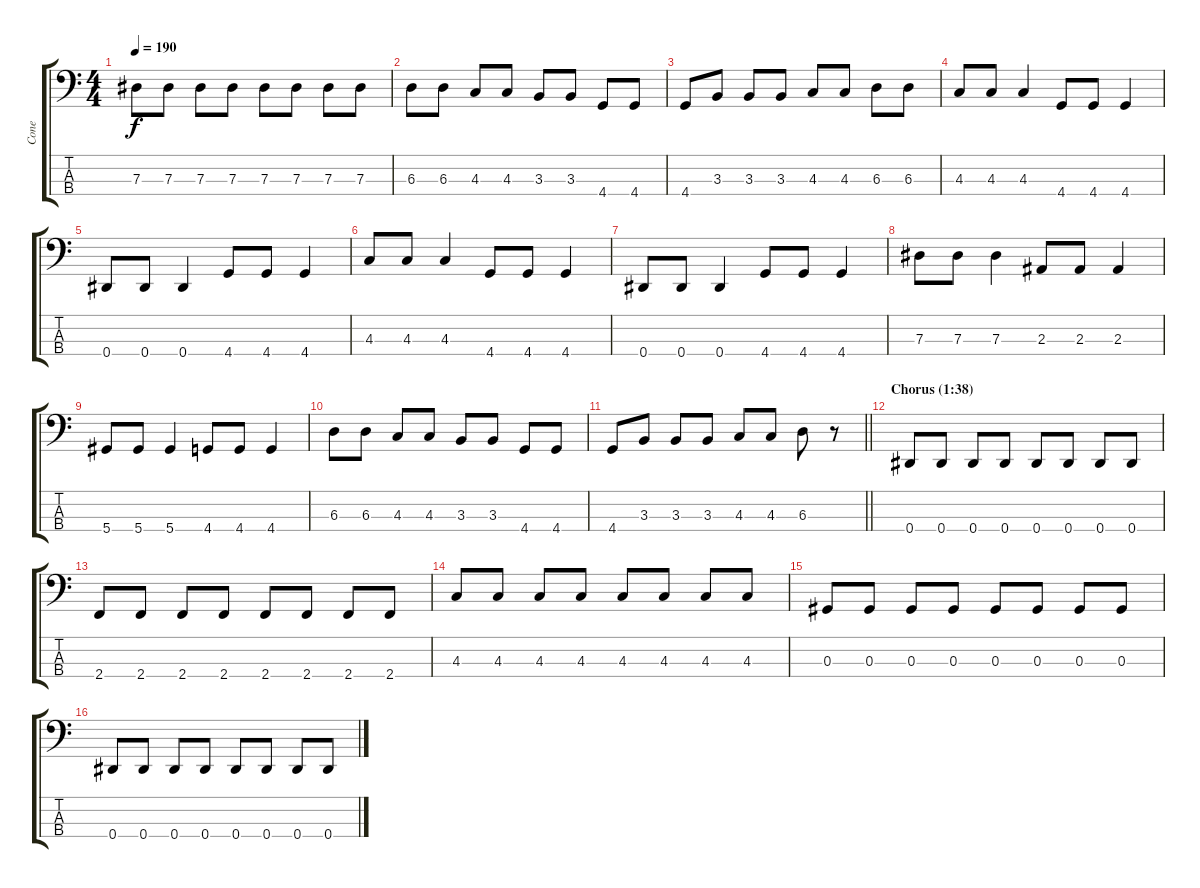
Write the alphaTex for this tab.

\track ("Cone" "Cone") {instrument electricbassfinger}
\staff {score tabs}
\tuning (Gb2 Db2 Ab1 Eb1) {hide}
\ts (4 4)
\tempo 190
\clef f4
\ks c
7.3.8{dy f} 7.3.8 7.3.8 7.3.8 7.3.8 7.3.8 7.3.8 7.3.8 |
6.3.8 6.3.8 4.3.8 4.3.8 3.3.8 3.3.8 4.4.8 4.4.8 |
4.4.8 3.3.8 3.3.8 3.3.8 4.3.8 4.3.8 6.3.8 6.3.8 |
4.3.8 4.3.8 4.3.4 4.4.8 4.4.8 4.4.4 |
0.4.8 0.4.8 0.4.4 4.4.8 4.4.8 4.4.4 |
4.3.8 4.3.8 4.3.4 4.4.8 4.4.8 4.4.4 |
0.4.8 0.4.8 0.4.4 4.4.8 4.4.8 4.4.4 |
7.3.8 7.3.8 7.3.4 2.3.8 2.3.8 2.3.4 |
5.4.8 5.4.8 5.4.4 4.4.8 4.4.8 4.4.4 |
6.3.8 6.3.8 4.3.8 4.3.8 3.3.8 3.3.8 4.4.8 4.4.8 |
\barLineRight lightlight
4.4.8 3.3.8 3.3.8 3.3.8 4.3.8 4.3.8 6.3.8 r.8 |
\section ("" "Chorus (1:38)")
0.4.8 0.4.8 0.4.8 0.4.8 0.4.8 0.4.8 0.4.8 0.4.8 |
2.4.8 2.4.8 2.4.8 2.4.8 2.4.8 2.4.8 2.4.8 2.4.8 |
4.3.8 4.3.8 4.3.8 4.3.8 4.3.8 4.3.8 4.3.8 4.3.8 |
0.3.8 0.3.8 0.3.8 0.3.8 0.3.8 0.3.8 0.3.8 0.3.8 |
0.4.8 0.4.8 0.4.8 0.4.8 0.4.8 0.4.8 0.4.8 0.4.8
